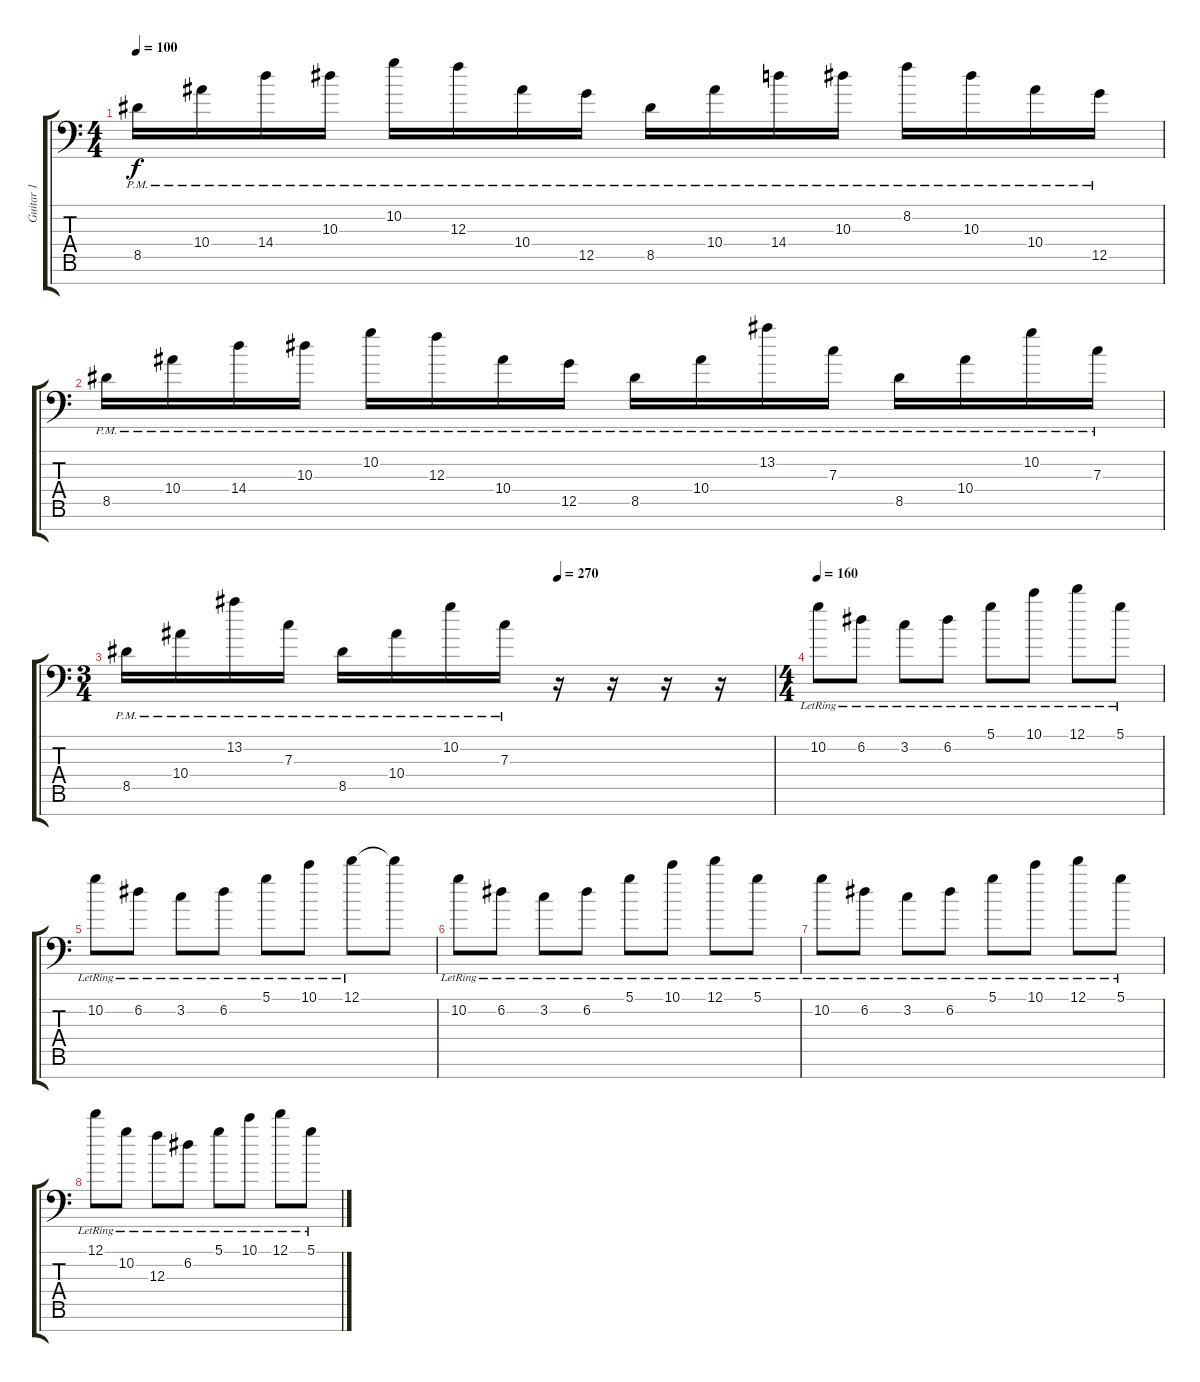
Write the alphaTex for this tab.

\track ("Guitar 1" "Guitar 1") {instrument distortionguitar}
\staff {score tabs}
\tuning (D4 A3 F3 C3 G2 C2 A1) {hide}
\ts (4 4)
\tempo 100
\clef f4
\ks c
8.5{pm}.16{dy f} 10.4{pm}.16 14.4{pm}.16 10.3{pm}.16 10.2{pm}.16 12.3{pm}.16 10.4{pm}.16 12.5{pm}.16 8.5{pm}.16 10.4{pm}.16 14.4{pm}.16 10.3{pm}.16 8.2{pm}.16 10.3{pm}.16 10.4{pm}.16 12.5{pm}.16 |
8.5{pm}.16 10.4{pm}.16 14.4{pm}.16 10.3{pm}.16 10.2{pm}.16 12.3{pm}.16 10.4{pm}.16 12.5{pm}.16 8.5{pm}.16 10.4{pm}.16 13.2{pm}.16 7.3{pm}.16 8.5{pm}.16 10.4{pm}.16 10.2{pm}.16 7.3{pm}.16 |
\ts (3 4)
\tempo (270 0.6666666666666666)
8.5{pm}.16 10.4{pm}.16 13.2{pm}.16 7.3{pm}.16 8.5{pm}.16 10.4{pm}.16 10.2{pm}.16 7.3{pm}.16 r.16 r.16 r.16 r.16 |
\ts (4 4)
\tempo 160
10.2{lr}.8 6.2{lr}.8 3.2{lr}.8 6.2{lr}.8 5.1{lr}.8 10.1{lr}.8 12.1{lr}.8 5.1{lr}.8 |
10.2{lr}.8 6.2{lr}.8 3.2{lr}.8 6.2{lr}.8 5.1{lr}.8 10.1{lr}.8 12.1{lr}.8 12.1{t}.8 |
10.2{lr}.8 6.2{lr}.8 3.2{lr}.8 6.2{lr}.8 5.1{lr}.8 10.1{lr}.8 12.1{lr}.8 5.1{lr}.8 |
10.2{lr}.8 6.2{lr}.8 3.2{lr}.8 6.2{lr}.8 5.1{lr}.8 10.1{lr}.8 12.1{lr}.8 5.1{lr}.8 |
12.1{lr}.8 10.2{lr}.8 12.3{lr}.8 6.2{lr}.8 5.1{lr}.8 10.1{lr}.8 12.1{lr}.8 5.1{lr}.8
